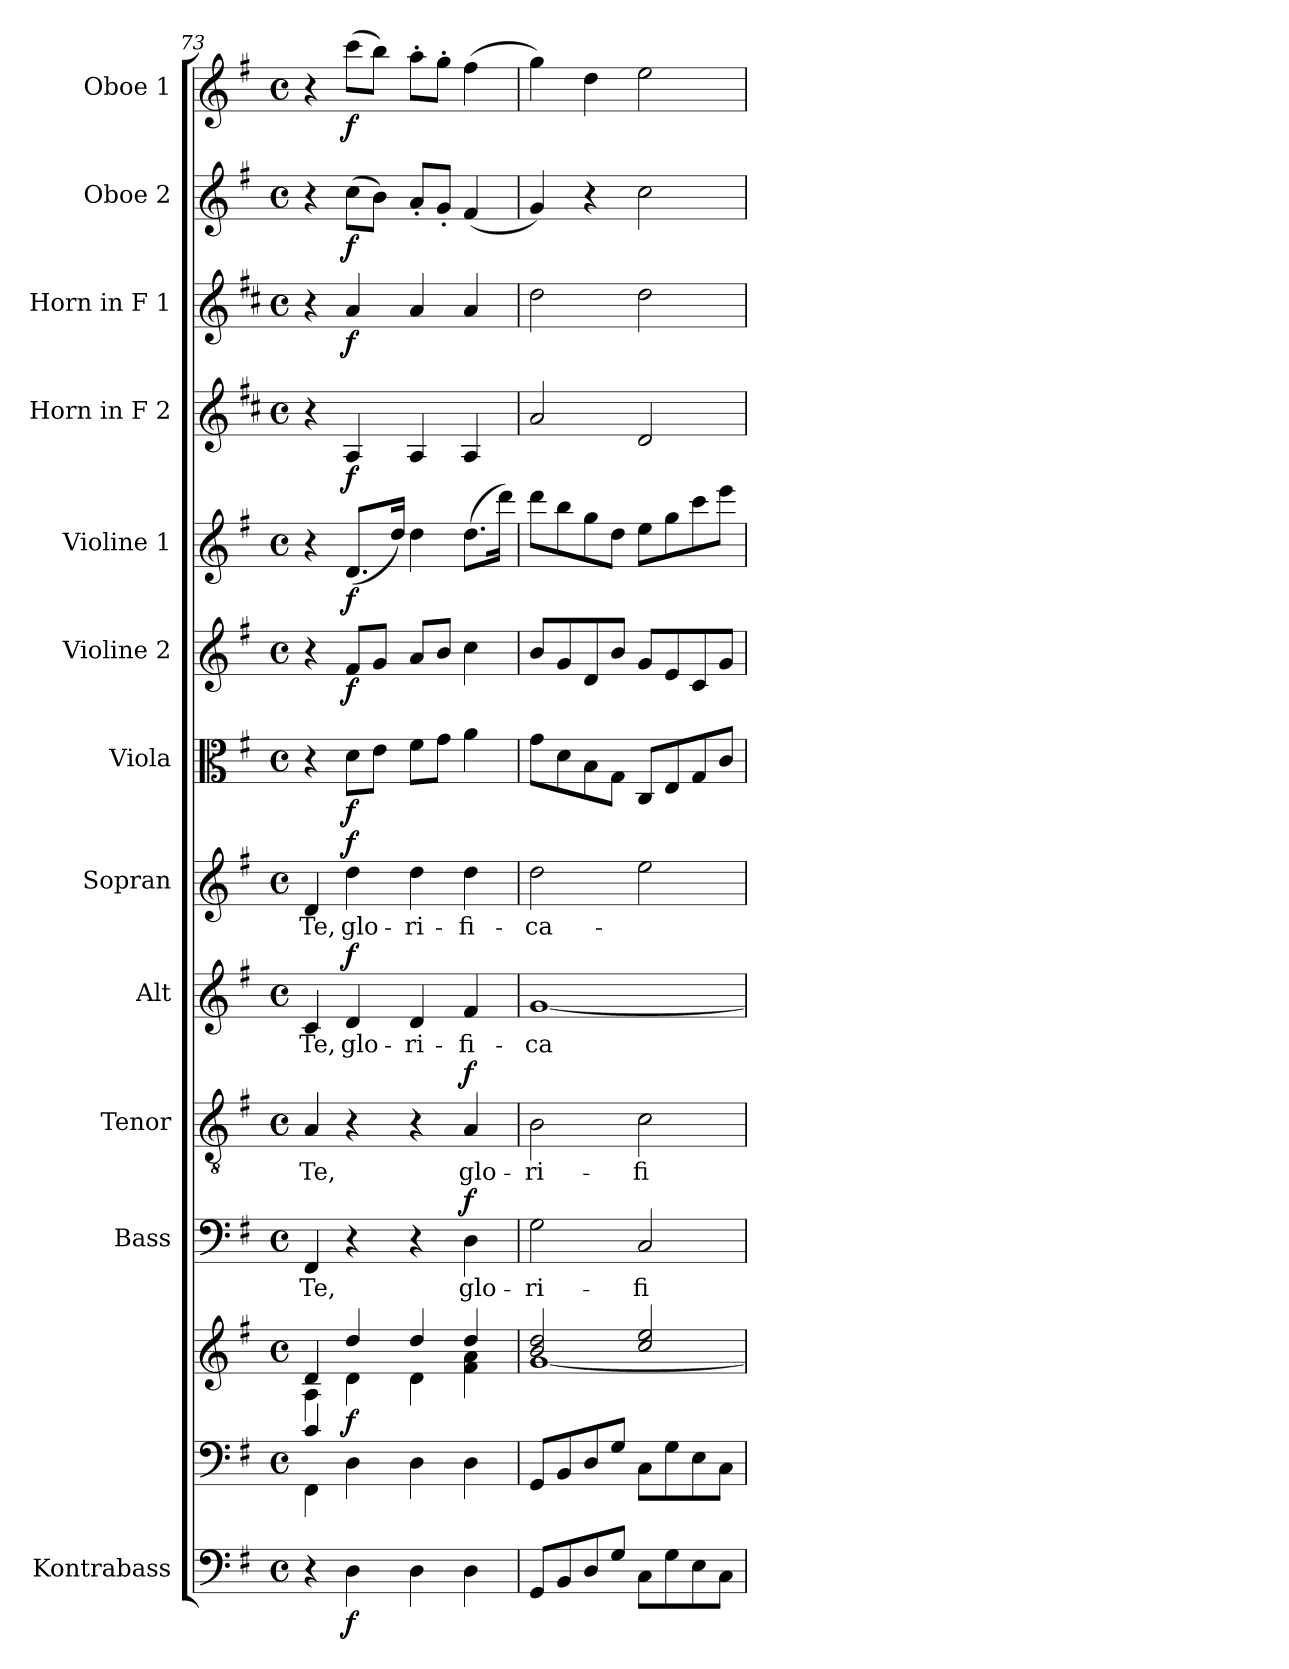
**kern	**dynam	**kern	**kern	**dynam	**kern	**text	**dynam	**kern	**text	**dynam	**kern	**text	**dynam	**kern	**text	**dynam	**kern	**dynam	**kern	**dynam	**kern	**dynam	**kern	**dynam	**kern	**dynam	**kern	**dynam	**kern	**dynam
*part13	*part13	*part12	*part12	*part12	*part11	*part11	*part11	*part10	*part10	*part10	*part9	*part9	*part9	*part8	*part8	*part8	*part7	*part7	*part6	*part6	*part5	*part5	*part4	*part4	*part3	*part3	*part2	*part2	*part1	*part1
*staff14	*staff14	*staff13	*staff12	*staff12/13	*staff11	*staff11	*staff11	*staff10	*staff10	*staff10	*staff9	*staff9	*staff9	*staff8	*staff8	*staff8	*staff7	*staff7	*staff6	*staff6	*staff5	*staff5	*staff4	*staff4	*staff3	*staff3	*staff2	*staff2	*staff1	*staff1
*I"Kontrabass	*	*	*	*	*I"Bass	*	*	*I"Tenor	*	*	*I"Alt	*	*	*I"Sopran	*	*	*I"Viola	*	*I"Violine 2	*	*I"Violine 1	*	*I"Horn in F 2	*	*I"Horn in F 1	*	*I"Oboe 2	*	*I"Oboe 1	*
*I'Kb.	*	*	*	*	*I'B.	*	*	*I'T.	*	*	*I'A.	*	*	*I'S.	*	*	*I'Vla.	*	*I'Vl. 2	*	*I'Vl. 1	*	*	*	*	*	*I'Ob. 2	*	*I'Ob. 1	*
*clefF4	*	*clefF4	*clefG2	*	*clefF4	*	*	*clefGv2	*	*	*clefG2	*	*	*clefG2	*	*	*clefC3	*	*clefG2	*	*clefG2	*	*clefG2	*	*clefG2	*	*clefG2	*	*clefG2	*
*ITrd7c12	*	*	*	*	*	*	*	*	*	*	*	*	*	*	*	*	*	*	*	*	*	*	*ITrd4c7	*	*ITrd4c7	*	*	*	*	*
*k[f#]	*	*k[f#]	*k[f#]	*	*k[f#]	*	*	*k[f#]	*	*	*k[f#]	*	*	*k[f#]	*	*	*k[f#]	*	*k[f#]	*	*k[f#]	*	*k[f#]	*	*k[f#]	*	*k[f#]	*	*k[f#]	*
*G:	*	*G:	*G:	*	*G:	*	*	*G:	*	*	*G:	*	*	*G:	*	*	*G:	*	*G:	*	*G:	*	*G:	*	*G:	*	*G:	*	*G:	*
*M4/4	*	*M4/4	*M4/4	*	*M4/4	*	*	*M4/4	*	*	*M4/4	*	*	*M4/4	*	*	*M4/4	*	*M4/4	*	*M4/4	*	*M4/4	*	*M4/4	*	*M4/4	*	*M4/4	*
*met(c)	*	*met(c)	*met(c)	*	*met(c)	*	*	*met(c)	*	*	*met(c)	*	*	*met(c)	*	*	*met(c)	*	*met(c)	*	*met(c)	*	*met(c)	*	*met(c)	*	*met(c)	*	*met(c)	*
=73	=73	=73	=73	=73	=73	=73	=73	=73	=73	=73	=73	=73	=73	=73	=73	=73	=73	=73	=73	=73	=73	=73	=73	=73	=73	=73	=73	=73	=73	=73
*	*	*^	*^	*	*	*	*	*	*	*	*	*	*	*	*	*	*	*	*	*	*	*	*	*	*	*	*	*	*	*
!	!	!	!	!	!	!	!	!LO:LY:b	!	!	!LO:LY:b	!	!	!LO:LY:b	!	!	!LO:LY:b	!	!	!	!	!	!	!	!	!	!	!	!	!	!	!
4r	.	4c!/	4FF#!\	4d!/	4A\	.	4FF#/	Te,	.	4A/	Te,	.	4c/	Te,	.	4d/	Te,	.	4r	.	4r	.	4r	.	4r	.	4r	.	4r	.	4r	.
!	!LO:DY:b	!	!	!	!	!LO:DY:b	!	!	!	!	!	!	!	!LO:LY:b	!LO:DY:a	!	!LO:LY:b	!LO:DY:a	!	!LO:DY:b	!	!LO:DY:b	!	!LO:DY:b	!	!LO:DY:b	!	!LO:DY:b	!	!LO:DY:b	!	!LO:DY:b
4DD\	f	4ryy	4D\	4dd/	4d\	f	4r	.	.	4r	.	.	4d/	glo-	f	4dd\	glo-	f	8d\L	f	8f#/L	f	(<8.d/L	f	4D/	f	4d/	f	(>8cc\L	f	(>8ccc\L	f
.	.	.	.	.	.	.	.	.	.	.	.	.	.	.	.	.	.	.	8e\J	.	8g/J	.	.	.	.	.	.	.	8b\J)	.	8bb\J)	.
.	.	.	.	.	.	.	.	.	.	.	.	.	.	.	.	.	.	.	.	.	.	.	16dd/Jk)	.	.	.	.	.	.	.	.	.
!	!	!	!	!	!	!	!	!	!	!	!	!	!	!LO:LY:b	!	!	!LO:LY:b	!	!	!	!	!	!	!	!	!	!	!	!	!	!	!
4DD\	.	2ryy	4D\	4dd/	4d\	.	4r	.	.	4r	.	.	4d/	-ri-	.	4dd\	-ri-	.	8f#\L	.	8a/L	.	4dd\	.	4D/	.	4d/	.	8a'</L	.	8aa'>\L	.
.	.	.	.	.	.	.	.	.	.	.	.	.	.	.	.	.	.	.	8g\J	.	8b/J	.	.	.	.	.	.	.	8g'</J	.	8gg'>\J	.
!	!	!	!	!	!	!	!	!LO:LY:b	!LO:DY:a	!	!LO:LY:b	!LO:DY:a	!	!LO:LY:b	!	!	!LO:LY:b	!	!	!	!	!	!	!	!	!	!	!	!	!	!	!
4DD\	.	.	4D\	4dd/	4f#\ 4a\	.	4D\	glo-	f	4A/	glo-	f	4f#/	-fi-	.	4dd\	-fi-	.	4a\	.	4cc\	.	(>8.dd\L	.	4D/	.	4d/	.	(<4f#/	.	(>4ff#\	.
.	.	.	.	.	.	.	.	.	.	.	.	.	.	.	.	.	.	.	.	.	.	.	16ddd\Jk)	.	.	.	.	.	.	.	.	.
*	*	*v	*v	*	*	*	*	*	*	*	*	*	*	*	*	*	*	*	*	*	*	*	*	*	*	*	*	*	*	*	*	*
=74	=74	=74	=74	=74	=74	=74	=74	=74	=74	=74	=74	=74	=74	=74	=74	=74	=74	=74	=74	=74	=74	=74	=74	=74	=74	=74	=74	=74	=74	=74	=74
!	!	!	!	!	!	!	!LO:LY:b	!	!	!LO:LY:b	!	!	!LO:LY:b	!	!	!LO:LY:b	!	!	!	!	!	!	!	!	!	!	!	!	!	!	!
8GGG/L	.	8GG/L	2b/ 2dd/	[<1g	.	2G\	-ri-	.	2B\	-ri-	.	[1g	-ca-	.	2dd\	-ca-	.	8g\L	.	8b/L	.	8ddd\L	.	2d/	.	2g\	.	4g/)	.	4gg\)	.
8BBB/	.	8BB/	.	.	.	.	.	.	.	.	.	.	.	.	.	.	.	8d\	.	8g/	.	8bb\	.	.	.	.	.	.	.	.	.
8DD/	.	8D/	.	.	.	.	.	.	.	.	.	.	.	.	.	.	.	8B\	.	8d/	.	8gg\	.	.	.	.	.	4r	.	4dd\	.
8GG/J	.	8G/J	.	.	.	.	.	.	.	.	.	.	.	.	.	.	.	8G\J	.	8b/J	.	8dd\J	.	.	.	.	.	.	.	.	.
!	!	!	!	!	!	!	!LO:LY:b	!	!	!LO:LY:b	!	!	!	!	!	!	!	!	!	!	!	!	!	!	!	!	!	!	!	!	!
8CC\L	.	8C\L	2cc/ 2ee/	.	.	2C/	-fi-	.	2c\	-fi-	.	.	.	.	2ee\	.	.	8C/L	.	8g/L	.	8ee\L	.	2G/	.	2g\	.	2cc\	.	2ee\	.
8GG\	.	8G\	.	.	.	.	.	.	.	.	.	.	.	.	.	.	.	8E/	.	8e/	.	8gg\	.	.	.	.	.	.	.	.	.
8EE\	.	8E\	.	.	.	.	.	.	.	.	.	.	.	.	.	.	.	8G/	.	8c/	.	8ccc\	.	.	.	.	.	.	.	.	.
8CC\J	.	8C\J	.	.	.	.	.	.	.	.	.	.	.	.	.	.	.	8c/J	.	8g/J	.	8eee\J	.	.	.	.	.	.	.	.	.
*	*	*	*v	*v	*	*	*	*	*	*	*	*	*	*	*	*	*	*	*	*	*	*	*	*	*	*	*	*	*	*	*
=	=	=	=	=	=	=	=	=	=	=	=	=	=	=	=	=	=	=	=	=	=	=	=	=	=	=	=	=	=	=
*-	*-	*-	*-	*-	*-	*-	*-	*-	*-	*-	*-	*-	*-	*-	*-	*-	*-	*-	*-	*-	*-	*-	*-	*-	*-	*-	*-	*-	*-	*-
